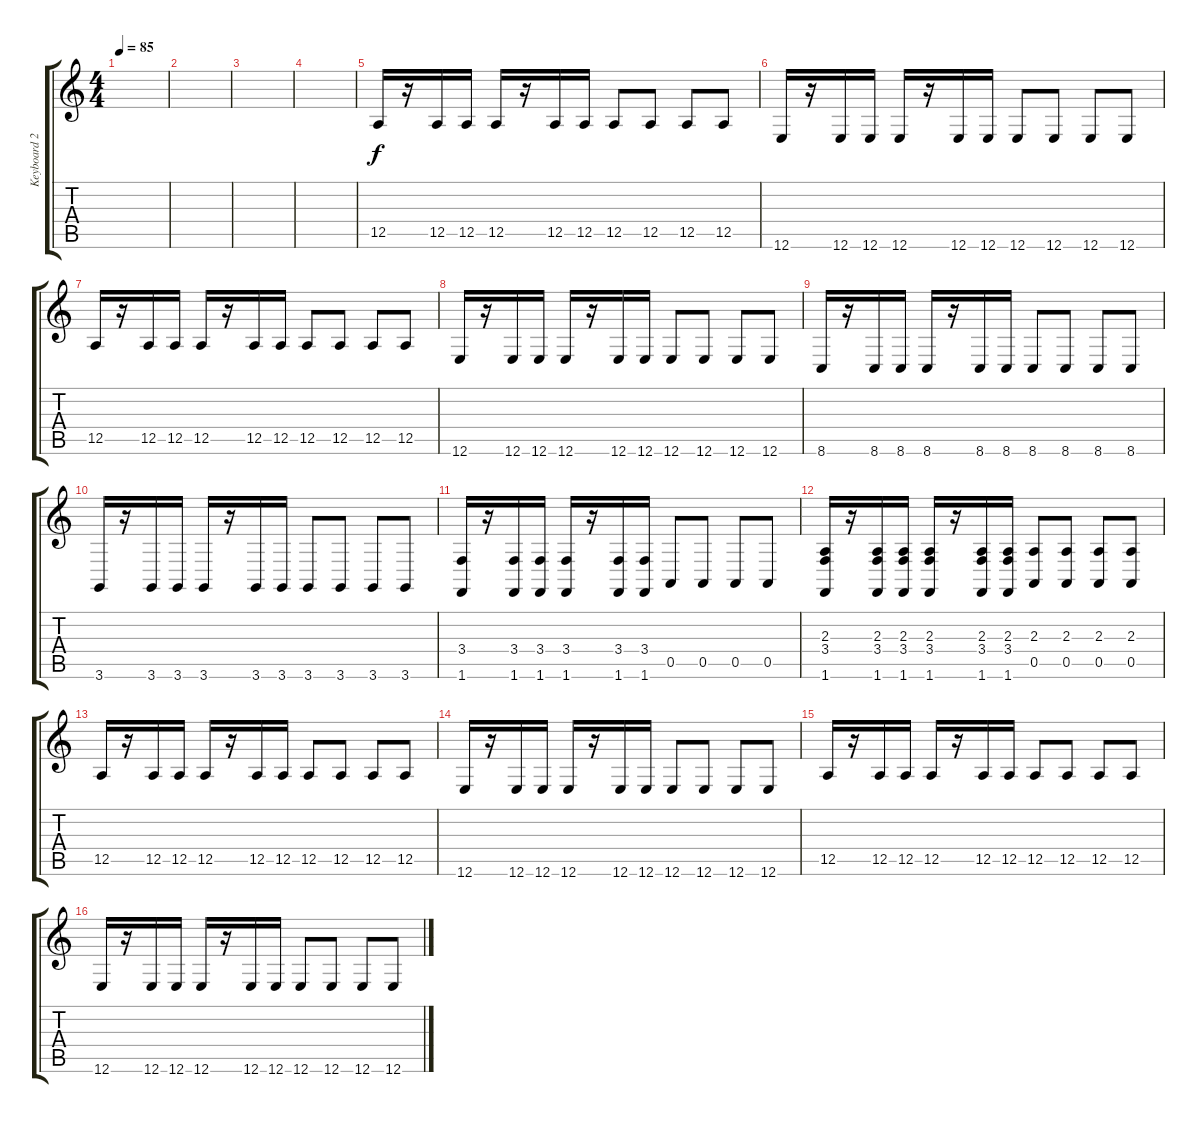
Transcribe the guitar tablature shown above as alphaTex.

\track ("Keyboard 2" "Keyboard 2") {instrument orchestralharp}
\staff {score tabs}
\tuning (E4 B3 G3 D3 A2 E2) {hide}
\ts (4 4)
\tempo 85
\clef g2
\ks c
|
|
|
|
12.5.16 r.16 12.5.16 12.5.16 12.5.16 r.16 12.5.16 12.5.16 12.5.8 12.5.8 12.5.8 12.5.8 |
12.6.16 r.16 12.6.16 12.6.16 12.6.16 r.16 12.6.16 12.6.16 12.6.8 12.6.8 12.6.8 12.6.8 |
12.5.16 r.16 12.5.16 12.5.16 12.5.16 r.16 12.5.16 12.5.16 12.5.8 12.5.8 12.5.8 12.5.8 |
12.6.16 r.16 12.6.16 12.6.16 12.6.16 r.16 12.6.16 12.6.16 12.6.8 12.6.8 12.6.8 12.6.8 |
8.6.16 r.16 8.6.16 8.6.16 8.6.16 r.16 8.6.16 8.6.16 8.6.8 8.6.8 8.6.8 8.6.8 |
3.6.16 r.16 3.6.16 3.6.16 3.6.16 r.16 3.6.16 3.6.16 3.6.8 3.6.8 3.6.8 3.6.8 |
(3.4 1.6).16 r.16 (3.4 1.6).16 (3.4 1.6).16 (3.4 1.6).16 r.16 (3.4 1.6).16 (3.4 1.6).16 0.5.8 0.5.8 0.5.8 0.5.8 |
(2.3 3.4 1.6).16 r.16 (2.3 3.4 1.6).16 (2.3 3.4 1.6).16 (2.3 3.4 1.6).16 r.16 (2.3 3.4 1.6).16 (2.3 3.4 1.6).16 (2.3 0.5).8 (2.3 0.5).8 (2.3 0.5).8 (2.3 0.5).8 |
12.5.16 r.16 12.5.16 12.5.16 12.5.16 r.16 12.5.16 12.5.16 12.5.8 12.5.8 12.5.8 12.5.8 |
12.6.16 r.16 12.6.16 12.6.16 12.6.16 r.16 12.6.16 12.6.16 12.6.8 12.6.8 12.6.8 12.6.8 |
12.5.16 r.16 12.5.16 12.5.16 12.5.16 r.16 12.5.16 12.5.16 12.5.8 12.5.8 12.5.8 12.5.8 |
12.6.16 r.16 12.6.16 12.6.16 12.6.16 r.16 12.6.16 12.6.16 12.6.8 12.6.8 12.6.8 12.6.8
